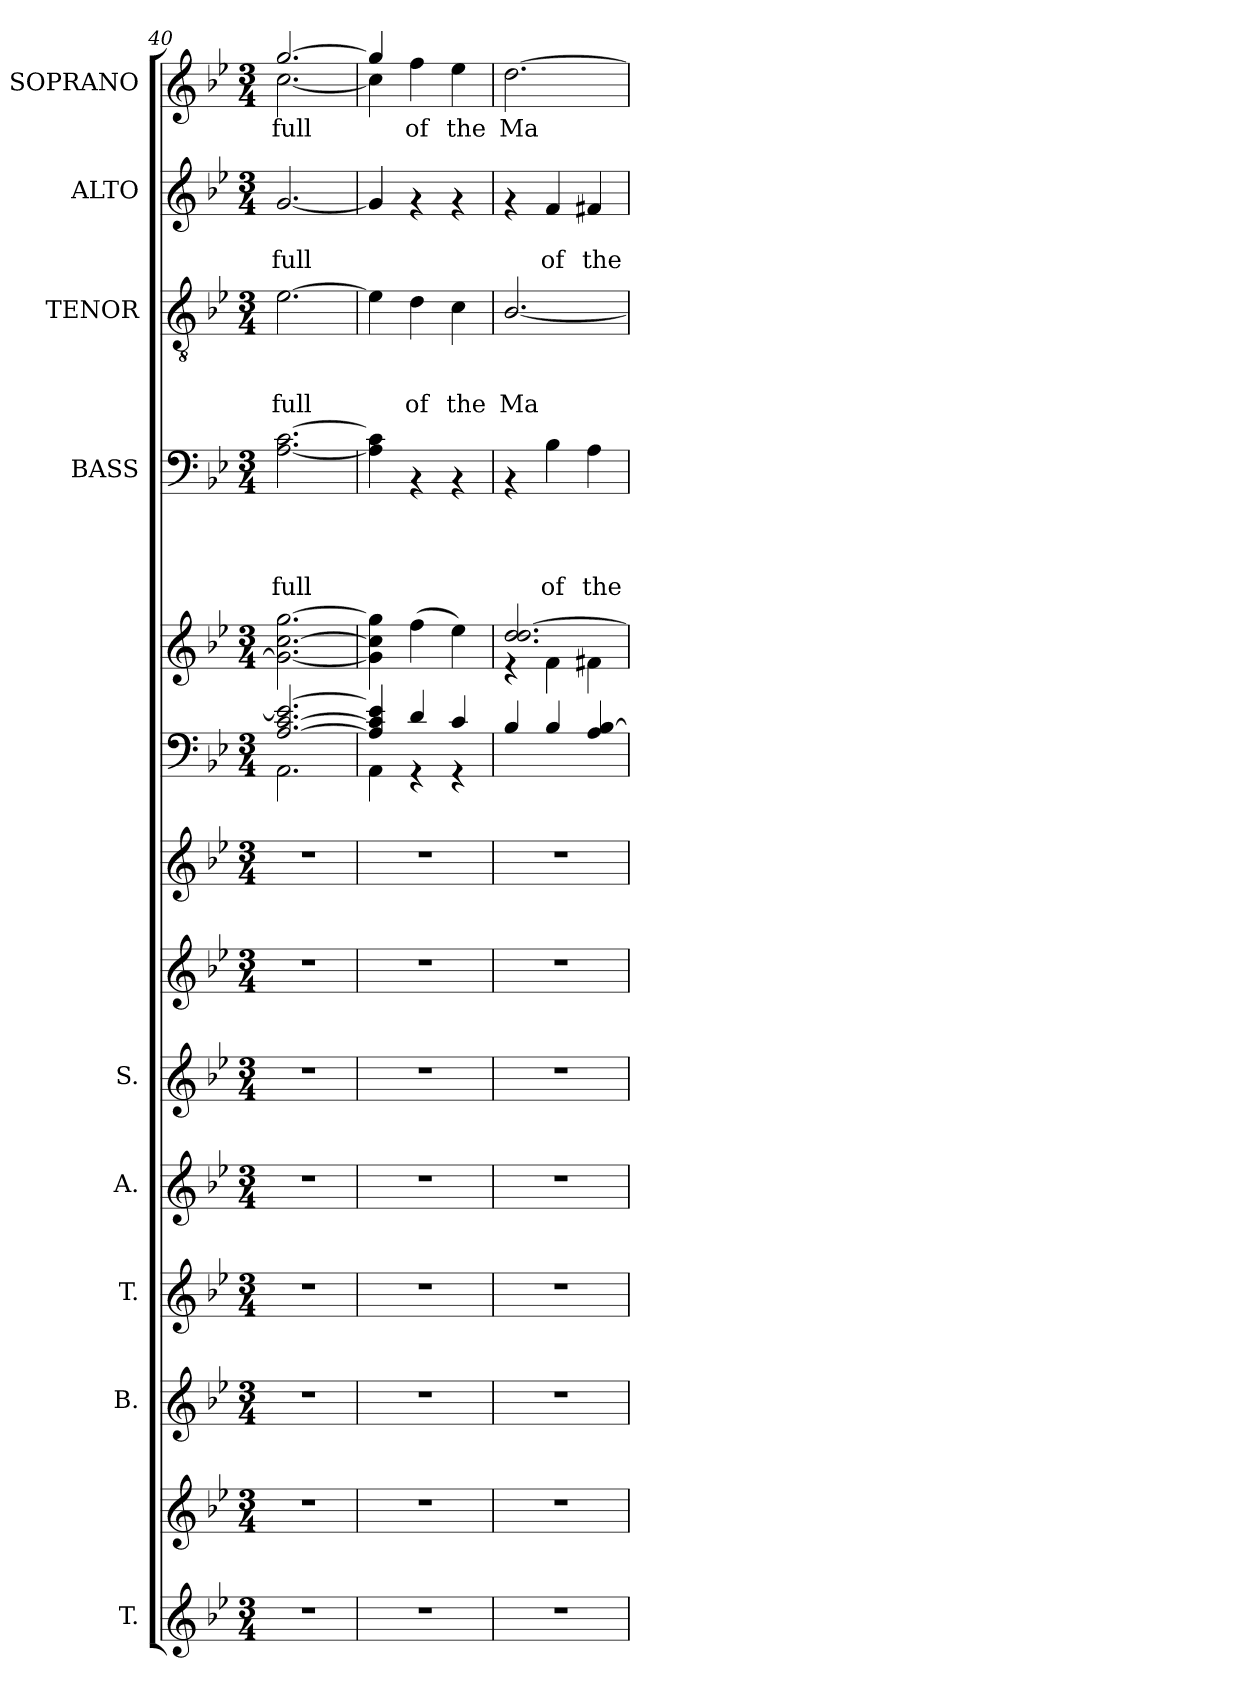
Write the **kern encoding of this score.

**kern	**kern	**kern	**kern	**kern	**kern	**kern	**kern	**kern	**kern	**kern	**text	**text	**text	**text	**kern	**text	**text	**text	**kern	**text	**text	**kern	**text
*part13	*part13	*part12	*part11	*part10	*part9	*part8	*part7	*part6	*part5	*part4	*part4	*part4	*part4	*part4	*part3	*part3	*part3	*part3	*part2	*part2	*part2	*part1	*part1
*staff14	*staff13	*staff12	*staff11	*staff10	*staff9	*staff8	*staff7	*staff6	*staff5	*staff4	*staff4	*staff4	*staff4	*staff4	*staff3	*staff3	*staff3	*staff3	*staff2	*staff2	*staff2	*staff1	*staff1
*I"T.	*	*I"B.	*I"T.	*I"A.	*I"S.	*	*	*	*	*I"BASS	*	*	*	*	*I"TENOR	*	*	*	*I"ALTO	*	*	*I"SOPRANO	*
*	*	*	*	*	*	*	*	*	*	*I'B.	*	*	*	*	*I'T.	*	*	*	*I'A.	*	*	*I'S.	*
*clefG2	*clefG2	*clefG2	*clefG2	*clefG2	*clefG2	*clefG2	*clefG2	*clefF4	*clefG2	*clefF4	*	*	*	*	*clefGv2	*	*	*	*clefG2	*	*	*clefG2	*
*k[b-e-]	*k[b-e-]	*k[b-e-]	*k[b-e-]	*k[b-e-]	*k[b-e-]	*k[b-e-]	*k[b-e-]	*k[b-e-]	*k[b-e-]	*k[b-e-]	*	*	*	*	*k[b-e-]	*	*	*	*k[b-e-]	*	*	*k[b-e-]	*
*B-:	*B-:	*B-:	*B-:	*B-:	*B-:	*B-:	*B-:	*B-:	*B-:	*B-:	*	*	*	*	*B-:	*	*	*	*B-:	*	*	*B-:	*
*M3/4	*M3/4	*M3/4	*M3/4	*M3/4	*M3/4	*M3/4	*M3/4	*M3/4	*M3/4	*M3/4	*	*	*	*	*M3/4	*	*	*	*M3/4	*	*	*M3/4	*
=40	=40	=40	=40	=40	=40	=40	=40	=40	=40	=40	=40	=40	=40	=40	=40	=40	=40	=40	=40	=40	=40	=40	=40
*	*	*	*	*	*	*	*	*^	*	*	*	*	*	*	*	*	*	*	*	*	*	*	*
!	!	!	!	!	!	!	!	!	!	!	!	!	!	!	!LO:LY:b	!	!	!	!LO:LY:b	!	!	!LO:LY:b	!	!LO:LY:b
*	*	*	*	*	*	*	*	*	*	*	*	*	*	*	*	*	*	*	*	*	*	*	*^	*
2.r	2.r	2.r	2.r	2.r	2.r	2.r	2.r	[>2.A/ [>2.c/ 2.e-/_	2.AA\	2.g\_ [>2.cc\ [>2.gg\	[<2.A\ [>2.c\	.	.	.	full	[>2.e-\	.	.	full	[<2.g/	.	full	[>2.gg/	[<2.cc\	full
=41	=41	=41	=41	=41	=41	=41	=41	=41	=41	=41	=41	=41	=41	=41	=41	=41	=41	=41	=41	=41	=41	=41	=41	=41	=41
2.r	2.r	2.r	2.r	2.r	2.r	2.r	2.r	4A/] 4c/] 4e-/]	4AA\	4g\] 4cc\] 4gg\]	4A\] 4c\]	.	.	.	.	4e-\]	.	.	.	4g/]	.	.	4gg/]	4cc\]	.
!	!	!	!	!	!	!	!	!	!	!	!	!	!	!	!	!	!	!	!LO:LY:b	!	!	!	!	!	!LO:LY:b
.	.	.	.	.	.	.	.	4d/	4rFF	(>4ff\	4rAA	.	.	.	.	4d\	.	.	of	4rf	.	.	4ff\	2ryy	of
!	!	!	!	!	!	!	!	!	!	!	!	!	!	!	!	!	!	!	!LO:LY:b	!	!	!	!	!	!LO:LY:b
.	.	.	.	.	.	.	.	4c/	4rFF	4ee-\)	4rAA	.	.	.	.	4c\	.	.	the	4rf	.	.	4ee-\	.	the
*	*	*	*	*	*	*	*	*	*	*	*	*	*	*	*	*	*	*	*	*	*	*	*v	*v	*
!!LO:PB:g=z
=42	=42	=42	=42	=42	=42	=42	=42	=42	=42	=42	=42	=42	=42	=42	=42	=42	=42	=42	=42	=42	=42	=42	=42	=42
*	*	*	*	*	*	*	*	*	*	*^	*	*	*	*	*	*	*	*	*	*	*	*	*	*
!	!	!	!	!	!	!	!	!	!	!	!	!	!	!	!	!	!	!	!	!LO:LY:b	!	!	!	!	!LO:LY:b
*	*	*	*	*	*	*	*	*v	*v	*	*	*	*	*	*	*	*	*	*	*	*	*	*	*	*
2.r	2.r	2.r	2.r	2.r	2.r	2.r	2.r	4B-/	2.dd/ [>2.dd/	4rd	4rAA	.	.	.	.	[<2.B-/	.	.	Ma-	4rf	.	.	[>2.dd\	Ma-
!	!	!	!	!	!	!	!	!	!	!	!	!	!	!	!LO:LY:b	!	!	!	!	!	!	!LO:LY:b	!	!
.	.	.	.	.	.	.	.	4B-/	.	4f\	4B-\	.	.	.	of	.	.	.	.	4f/	.	of	.	.
!	!	!	!	!	!	!	!	!	!	!	!	!	!	!	!LO:LY:b	!	!	!	!	!	!	!LO:LY:b	!	!
.	.	.	.	.	.	.	.	4A/ [>4B-/	.	4f#X\	4A\	.	.	.	the	.	.	.	.	4f#X/	.	the	.	.
*	*	*	*	*	*	*	*	*	*v	*v	*	*	*	*	*	*	*	*	*	*	*	*	*	*
=	=	=	=	=	=	=	=	=	=	=	=	=	=	=	=	=	=	=	=	=	=	=	=
*-	*-	*-	*-	*-	*-	*-	*-	*-	*-	*-	*-	*-	*-	*-	*-	*-	*-	*-	*-	*-	*-	*-	*-
